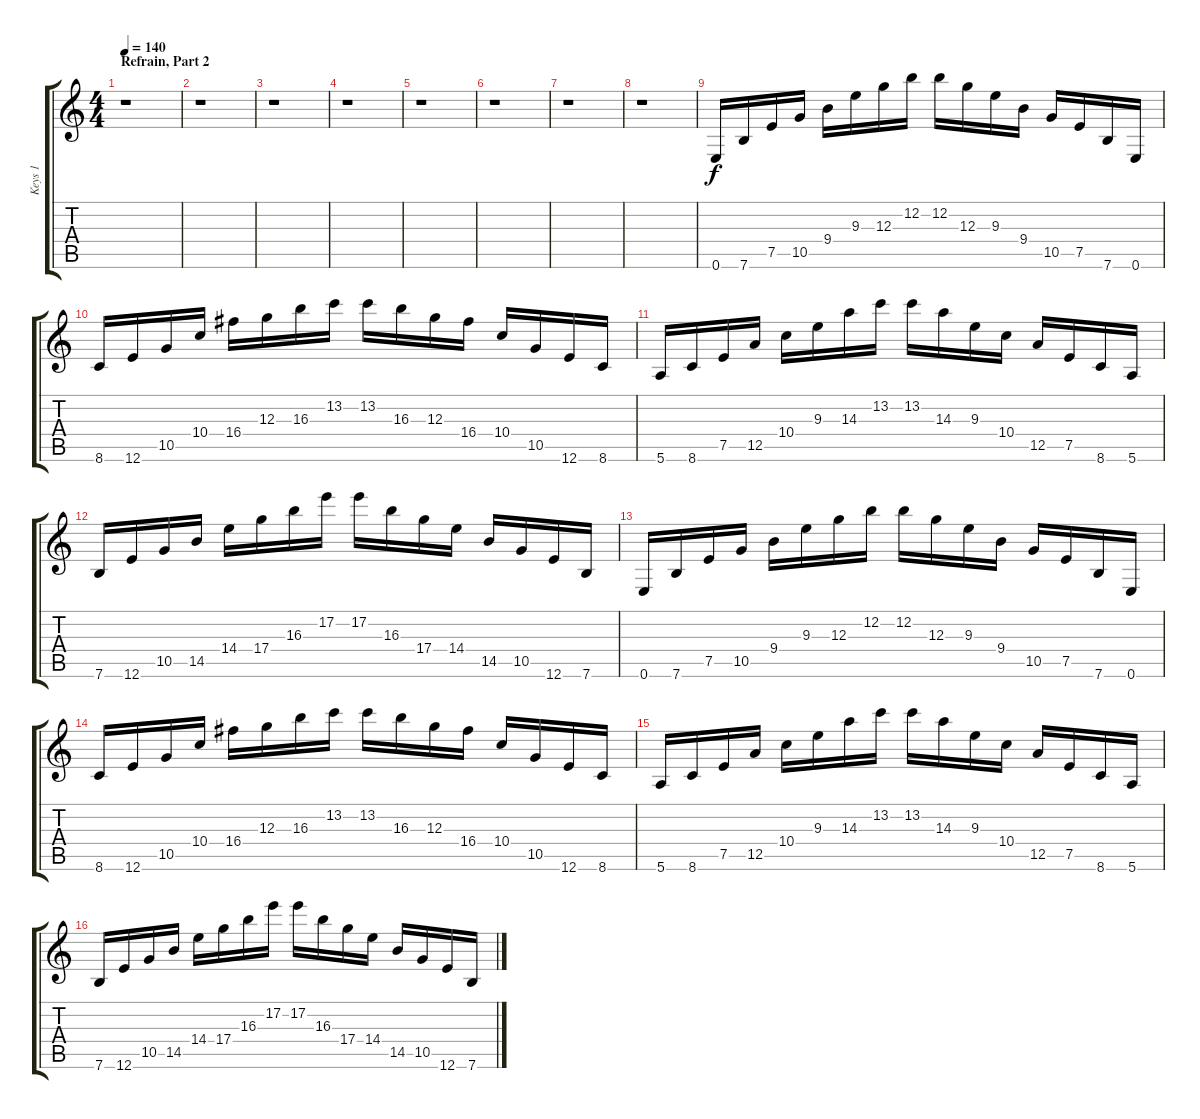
\track ("Keys 1" "Keys 1") {instrument synthbass1}
\staff {score tabs}
\tuning (E4 B3 G3 D3 A2 E2) {hide}
\ts (4 4)
\section ("" "Refrain, Part 2")
\tempo 140
\clef g2
\ks c
r.1{dy f} |
r.1 |
r.1 |
r.1 |
r.1 |
r.1 |
r.1 |
r.1 |
0.6.16{instrument synthbass1} 7.6.16 7.5.16 10.5.16 9.4.16 9.3.16 12.3.16 12.2.16 12.2.16 12.3.16 9.3.16 9.4.16 10.5.16 7.5.16 7.6.16 0.6.16 |
8.6.16 12.6.16 10.5.16 10.4.16 16.4.16 12.3.16 16.3.16 13.2.16 13.2.16 16.3.16 12.3.16 16.4.16 10.4.16 10.5.16 12.6.16 8.6.16 |
5.6.16 8.6.16 7.5.16 12.5.16 10.4.16 9.3.16 14.3.16 13.2.16 13.2.16 14.3.16 9.3.16 10.4.16 12.5.16 7.5.16 8.6.16 5.6.16 |
7.6.16 12.6.16 10.5.16 14.5.16 14.4.16 17.4.16 16.3.16 17.2.16 17.2.16 16.3.16 17.4.16 14.4.16 14.5.16 10.5.16 12.6.16 7.6.16 |
0.6.16 7.6.16 7.5.16 10.5.16 9.4.16 9.3.16 12.3.16 12.2.16 12.2.16 12.3.16 9.3.16 9.4.16 10.5.16 7.5.16 7.6.16 0.6.16 |
8.6.16 12.6.16 10.5.16 10.4.16 16.4.16 12.3.16 16.3.16 13.2.16 13.2.16 16.3.16 12.3.16 16.4.16 10.4.16 10.5.16 12.6.16 8.6.16 |
5.6.16 8.6.16 7.5.16 12.5.16 10.4.16 9.3.16 14.3.16 13.2.16 13.2.16 14.3.16 9.3.16 10.4.16 12.5.16 7.5.16 8.6.16 5.6.16 |
7.6.16 12.6.16 10.5.16 14.5.16 14.4.16 17.4.16 16.3.16 17.2.16 17.2.16 16.3.16 17.4.16 14.4.16 14.5.16 10.5.16 12.6.16 7.6.16
